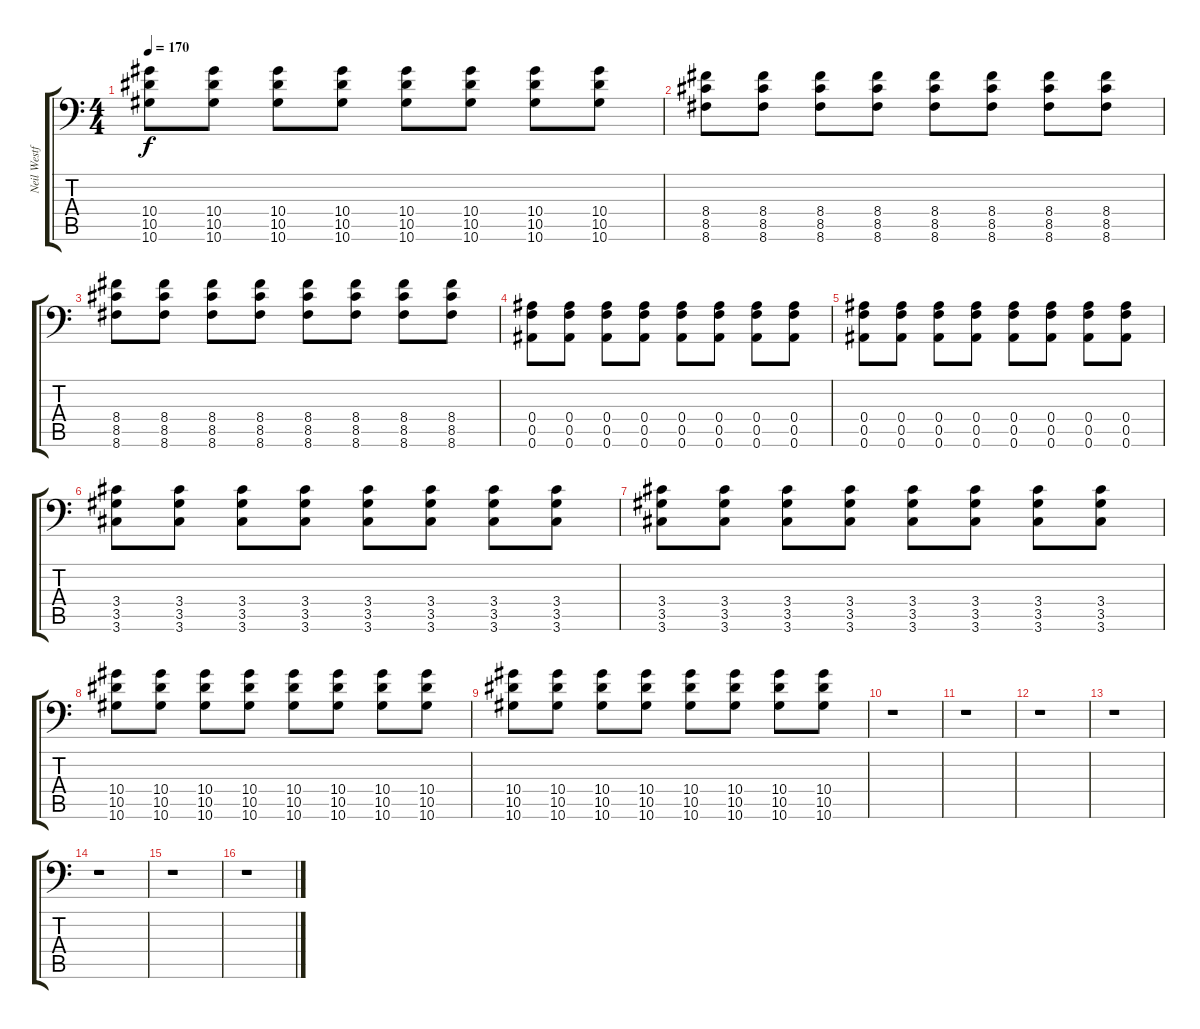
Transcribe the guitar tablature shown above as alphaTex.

\track ("Neil Westfall - Rhythm Guitar (Center)" "Neil Westf") {instrument distortionguitar}
\staff {score tabs}
\tuning (C4 G3 Eb3 Bb2 F2 Bb1) {hide}
\ts (4 4)
\tempo 170
\clef f4
\ks c
(10.4 10.5 10.6).8{dy f} (10.4 10.5 10.6).8 (10.4 10.5 10.6).8 (10.4 10.5 10.6).8 (10.4 10.5 10.6).8 (10.4 10.5 10.6).8 (10.4 10.5 10.6).8 (10.4 10.5 10.6).8 |
(8.4 8.5 8.6).8 (8.4 8.5 8.6).8 (8.4 8.5 8.6).8 (8.4 8.5 8.6).8 (8.4 8.5 8.6).8 (8.4 8.5 8.6).8 (8.4 8.5 8.6).8 (8.4 8.5 8.6).8 |
(8.4 8.5 8.6).8 (8.4 8.5 8.6).8 (8.4 8.5 8.6).8 (8.4 8.5 8.6).8 (8.4 8.5 8.6).8 (8.4 8.5 8.6).8 (8.4 8.5 8.6).8 (8.4 8.5 8.6).8 |
(0.4 0.5 0.6).8 (0.4 0.5 0.6).8 (0.4 0.5 0.6).8 (0.4 0.5 0.6).8 (0.4 0.5 0.6).8 (0.4 0.5 0.6).8 (0.4 0.5 0.6).8 (0.4 0.5 0.6).8 |
(0.4 0.5 0.6).8 (0.4 0.5 0.6).8 (0.4 0.5 0.6).8 (0.4 0.5 0.6).8 (0.4 0.5 0.6).8 (0.4 0.5 0.6).8 (0.4 0.5 0.6).8 (0.4 0.5 0.6).8 |
(3.4 3.5 3.6).8 (3.4 3.5 3.6).8 (3.4 3.5 3.6).8 (3.4 3.5 3.6).8 (3.4 3.5 3.6).8 (3.4 3.5 3.6).8 (3.4 3.5 3.6).8 (3.4 3.5 3.6).8 |
(3.4 3.5 3.6).8 (3.4 3.5 3.6).8 (3.4 3.5 3.6).8 (3.4 3.5 3.6).8 (3.4 3.5 3.6).8 (3.4 3.5 3.6).8 (3.4 3.5 3.6).8 (3.4 3.5 3.6).8 |
(10.4 10.5 10.6).8 (10.4 10.5 10.6).8 (10.4 10.5 10.6).8 (10.4 10.5 10.6).8 (10.4 10.5 10.6).8 (10.4 10.5 10.6).8 (10.4 10.5 10.6).8 (10.4 10.5 10.6).8 |
(10.4 10.5 10.6).8 (10.4 10.5 10.6).8 (10.4 10.5 10.6).8 (10.4 10.5 10.6).8 (10.4 10.5 10.6).8 (10.4 10.5 10.6).8 (10.4 10.5 10.6).8 (10.4 10.5 10.6).8 |
r.1 |
r.1 |
r.1 |
r.1 |
r.1 |
r.1 |
r.1
